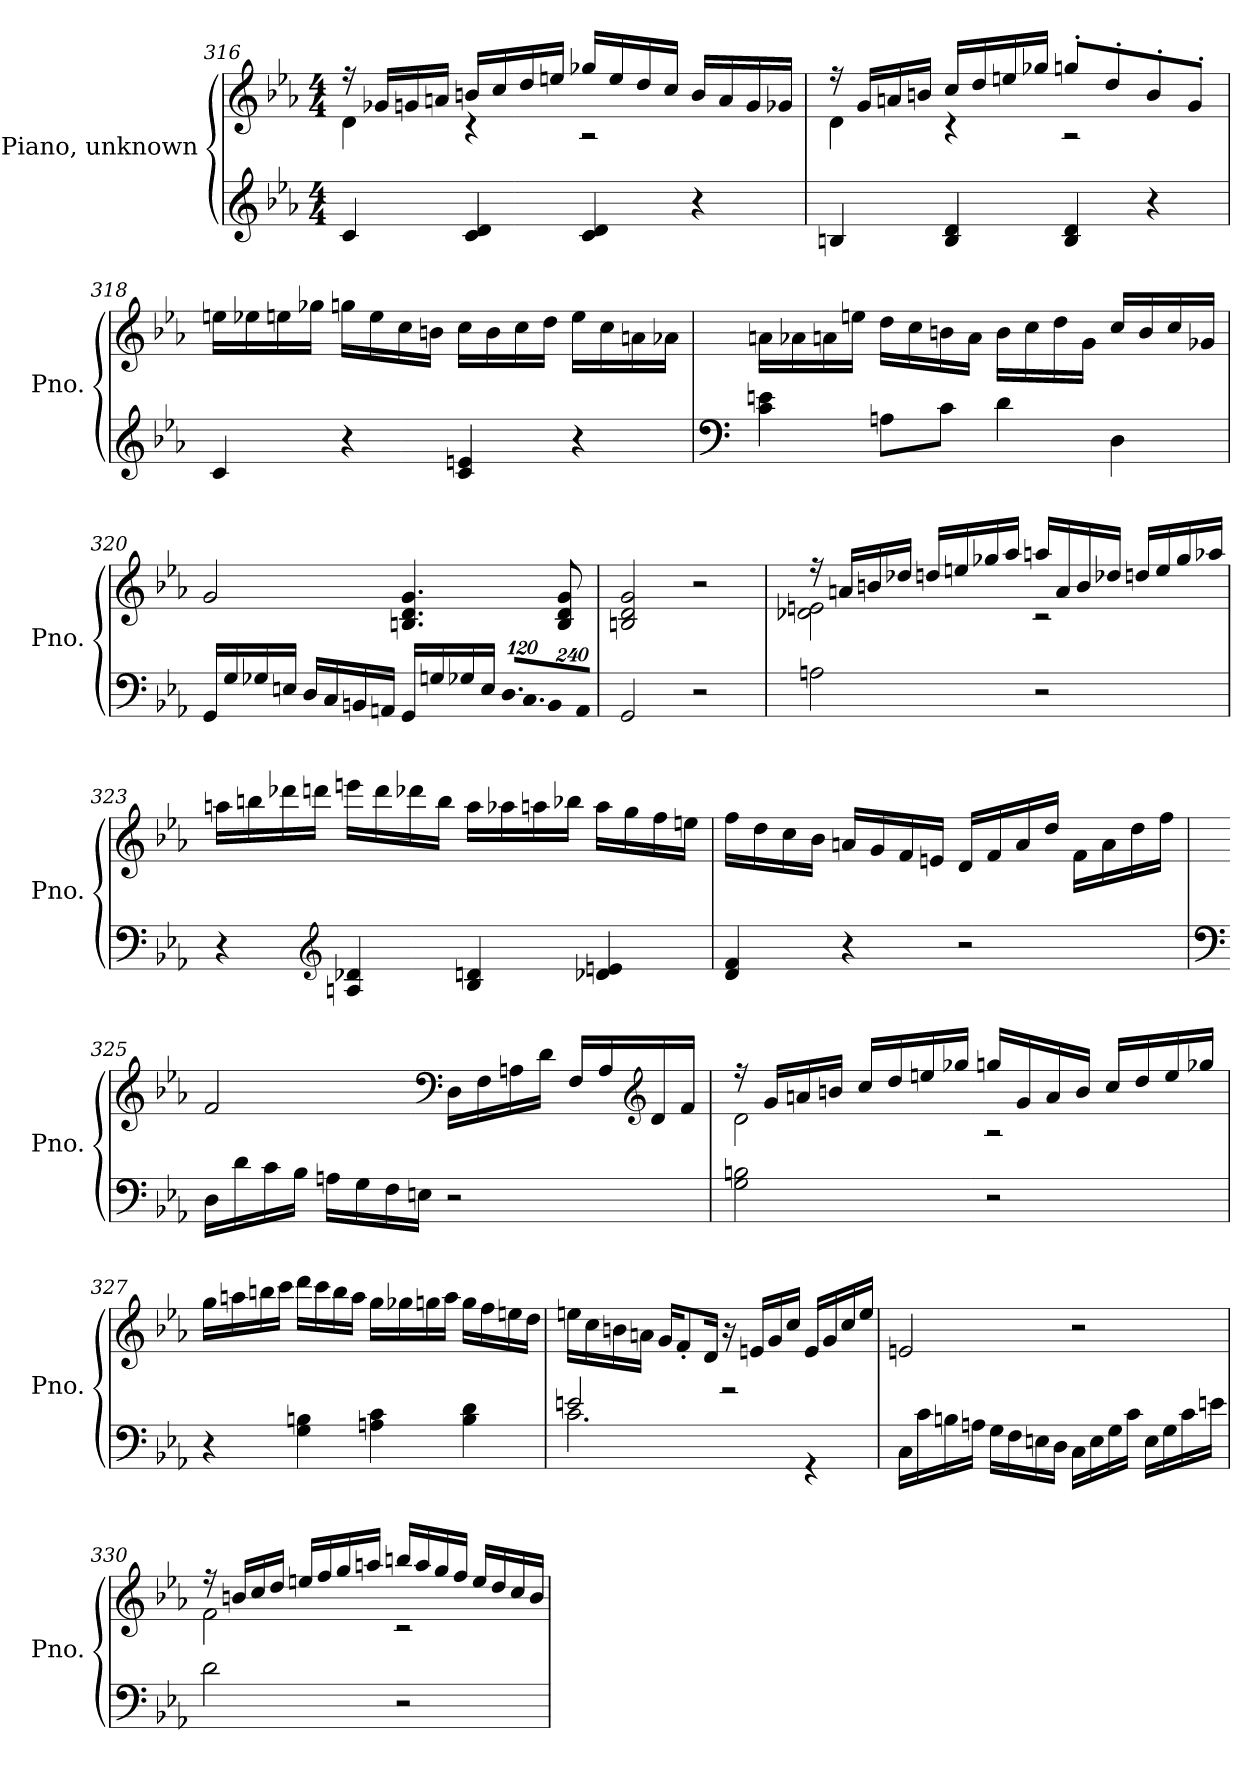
**kern	**kern
*part1	*part1
*staff2	*staff1
*I"Piano, unknown	*
*I'Pno.	*
*clefG2	*clefG2
*k[b-e-a-]	*k[b-e-a-]
*M4/4	*M4/4
=316	=316
*	*^
4c/	16r	4d\
.	16g-X/LL	.
.	16gn/	.
.	16an/JJ	.
4c/ 4d/	16bn/LL	4r
.	16cc/	.
.	16dd/	.
.	16een/JJ	.
4c/ 4d/	16gg-X/LL	2r
.	16ee/	.
.	16dd/	.
.	16cc/JJ	.
4r	16b/LL	.
.	16a/	.
.	16g/	.
.	16g-X/JJ	.
!!LO:LB:g=z	!!
=317	=317	=317
4Bn/	16r	4d\
.	16g/LL	.
.	16an/	.
.	16bn/JJ	.
4B/ 4d/	16cc/LL	4r
.	16dd/	.
.	16een/	.
.	16gg-X/JJ	.
4B/ 4d/	8ggn'/L	2r
.	8dd'/	.
4r	8b'/	.
.	8g'/J	.
*	*v	*v
=318	=318
4c/	16een\LL
.	16ee-X\
.	16een\
.	16gg-X\JJ
4r	16ggn\LL
.	16ee\
.	16cc\
.	16bn\JJ
4c/ 4en/	16cc\LL
.	16b\
.	16cc\
.	16dd\JJ
4r	16ee\LL
.	16cc\
.	16an\
.	16a-X\JJ
!!LO:LB:g=z
=319	=319
*clefF4	*
4c\ 4en\	16an\LL
.	16a-X\
.	16an\
.	16een\JJ
8An\L	16dd\LL
.	16cc\
8c\J	16bn\
.	16a\JJ
4d\	16b\LL
.	16cc\
.	16dd\
.	16g\JJ
4D\	16cc/LL
.	16b/
.	16cc/
.	16g-X/JJ
=320	=320
16GG/LL	2g/
16G/	.
16G-X/	.
16En/JJ	.
16D/LL	.
16C/	.
16BBn/	.
16AAn/JJ	.
16GG/LL	4.Bn/ 4.d/ 4.g/
16Gn/	.
16G-X/	.
16E/JJ	.
*Xbrackettup	*
!LO:N:vis=32.	!
1920%103D/LLL	.
!LO:N:vis=32.	!
1920%103C/J	.
!LO:N:vis=16	!
1920%137BB/	.
.	8B/ 8d/ 8g/
!LO:N:vis=16	!
1920%137AA/JJ	.
=321	=321
2GG/	2Bn/ 2d/ 2g/
2r	2r
!!LO:LB:g=z
=322	=322
*	*^
2An\	16r	2d-X\ 2en\
.	16an/LL	.
.	16bn/	.
.	16dd-X/JJ	.
.	16ddn/LL	.
.	16een/	.
.	16gg-X/	.
.	16aa-/JJ	.
2r	16aan/LL	2r
.	16a/	.
.	16b/	.
.	16dd-X/JJ	.
.	16ddn/LL	.
.	16ee/	.
.	16gg-/	.
.	16aa-X/JJ	.
*	*v	*v
!!LO:PB:g=z
=323	=323
4r	16aan\LL
.	16bbn\
.	16ddd-X\
.	16dddn\JJ
*clefG2	*
4An/ 4d-X/	16eeen\LL
.	16ddd\
.	16ddd-X\
.	16bb\JJ
4B-/ 4dn/	16aa\LL
.	16aa-X\
.	16aan\
.	16bb-X\JJ
4d-X/ 4en/	16aa\LL
.	16gg\
.	16ff\
.	16een\JJ
=324	=324
4d/ 4f/	16ff\LL
.	16dd\
.	16cc\
.	16b-\JJ
4r	16an/LL
.	16g/
.	16f/
.	16en/JJ
2r	16d/LL
.	16f/
.	16a/
.	16dd/JJ
.	16f\LL
.	16a\
.	16dd\
.	16ff\JJ
!!LO:LB:g=z
=325	=325
*clefF4	*
16D\LL	2f/
16d\	.
16c\	.
16B-\JJ	.
16An\LL	.
16G\	.
16F\	.
16En\JJ	.
*	*clefF4
2r	16D\LL
.	16F\
.	16An\
.	16d\JJ
.	16F/LL
.	16A/
*	*clefG2
.	16d/
.	16f/JJ
=326	=326
*	*^
2G\ 2Bn\	16r	2d\
.	16g/LL	.
.	16an/	.
.	16bn/JJ	.
.	16cc/LL	.
.	16dd/	.
.	16een/	.
.	16gg-X/JJ	.
2r	16ggn/LL	2r
.	16g/	.
.	16a/	.
.	16b/JJ	.
.	16cc/LL	.
.	16dd/	.
.	16ee/	.
.	16gg-X/JJ	.
*	*v	*v
!!LO:LB:g=z
=327	=327
4r	16gg\LL
.	16aan\
.	16bbn\
.	16ccc\JJ
4G\ 4Bn\	16ddd\LL
.	16ccc\
.	16bb\
.	16aa\JJ
4An\ 4c\	16gg\LL
.	16gg-X\
.	16ggn\
.	16aa\JJ
4B\ 4d\	16gg\LL
.	16ff\
.	16een\
.	16dd\JJ
=328	=328
*^	*
2en/	2.c\	16een\LL
.	.	16cc\
.	.	16bn\
.	.	16an\JJ
.	.	16g/KL
.	.	8f'/
.	.	16d/Jk
2r	.	16r
.	.	16en/LL
.	.	16g/
.	.	16cc/JJ
.	4r	16e/LL
.	.	16g/
.	.	16cc/
.	.	16ee/JJ
*v	*v	*
!!LO:LB:g=z
=329	=329
16C\LL	2en/
16c\	.
16Bn\	.
16An\JJ	.
16G\LL	.
16F\	.
16En\	.
16D\JJ	.
16C\LL	2r
16E\	.
16G\	.
16c\JJ	.
16E\LL	.
16G\	.
16c\	.
16en\JJ	.
=330	=330
*	*^
2d\	16r	2f\
.	16bn/LL	.
.	16cc/	.
.	16dd/JJ	.
.	16een/LL	.
.	16ff/	.
.	16gg/	.
.	16aan/JJ	.
2r	16bbn/LL	2r
.	16aa/	.
.	16gg/	.
.	16ff/JJ	.
.	16ee/LL	.
.	16dd/	.
.	16cc/	.
.	16b/JJ	.
*	*v	*v
=	=
*-	*-
